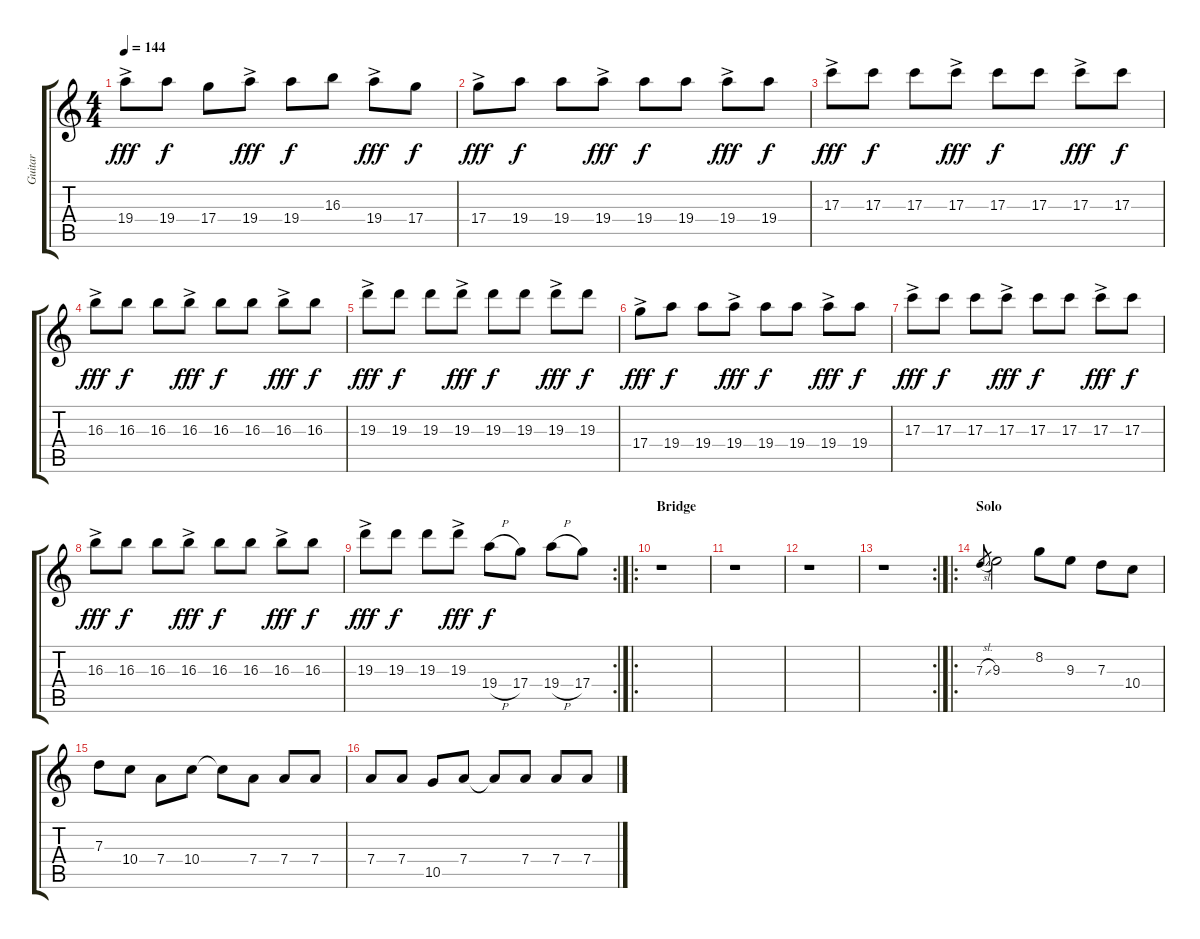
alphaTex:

\track ("Guitar" "Guitar") {instrument overdrivenguitar}
\staff {score tabs}
\tuning (E4 B3 G3 D3 A2 E2) {hide}
\ts (4 4)
\tempo 144
\clef g2
\ks c
19.4{ac}.8{dy fff} 19.4.8{dy f} 17.4.8 19.4{ac}.8{dy fff} 19.4.8{dy f} 16.3.8 19.4{ac}.8{dy fff} 17.4.8{dy f} |
17.4{ac}.8{dy fff} 19.4.8{dy f} 19.4.8 19.4{ac}.8{dy fff} 19.4.8{dy f} 19.4.8 19.4{ac}.8{dy fff} 19.4.8{dy f} |
17.3{ac}.8{dy fff} 17.3.8{dy f} 17.3.8 17.3{ac}.8{dy fff} 17.3.8{dy f} 17.3.8 17.3{ac}.8{dy fff} 17.3.8{dy f} |
16.3{ac}.8{dy fff} 16.3.8{dy f} 16.3.8 16.3{ac}.8{dy fff} 16.3.8{dy f} 16.3.8 16.3{ac}.8{dy fff} 16.3.8{dy f} |
19.3{ac}.8{dy fff} 19.3.8{dy f} 19.3.8 19.3{ac}.8{dy fff} 19.3.8{dy f} 19.3.8 19.3{ac}.8{dy fff} 19.3.8{dy f} |
17.4{ac}.8{dy fff} 19.4.8{dy f} 19.4.8 19.4{ac}.8{dy fff} 19.4.8{dy f} 19.4.8 19.4{ac}.8{dy fff} 19.4.8{dy f} |
17.3{ac}.8{dy fff} 17.3.8{dy f} 17.3.8 17.3{ac}.8{dy fff} 17.3.8{dy f} 17.3.8 17.3{ac}.8{dy fff} 17.3.8{dy f} |
16.3{ac}.8{dy fff} 16.3.8{dy f} 16.3.8 16.3{ac}.8{dy fff} 16.3.8{dy f} 16.3.8 16.3{ac}.8{dy fff} 16.3.8{dy f} |
\rc 2
19.3{ac}.8{dy fff} 19.3.8{dy f} 19.3.8 19.3{ac}.8{dy fff} 19.4{h}.8{dy f} 17.4.8 19.4{h}.8 17.4.8 |
\ro
\section ("" "Bridge")
r.1 |
r.1 |
r.1 |
\rc 2
r.1 |
\ro
\section ("" "Solo")
7.3{sl}.8{gr} 9.3.2 8.2.8 9.3.8 7.3.8 10.4.8 |
7.3.8 10.4.8 7.4.8 10.4.8 10.4{t}.8 7.4.8 7.4.8 7.4.8 |
7.4.8 7.4.8 10.5.8 7.4.8 7.4{t}.8 7.4.8 7.4.8 7.4.8
